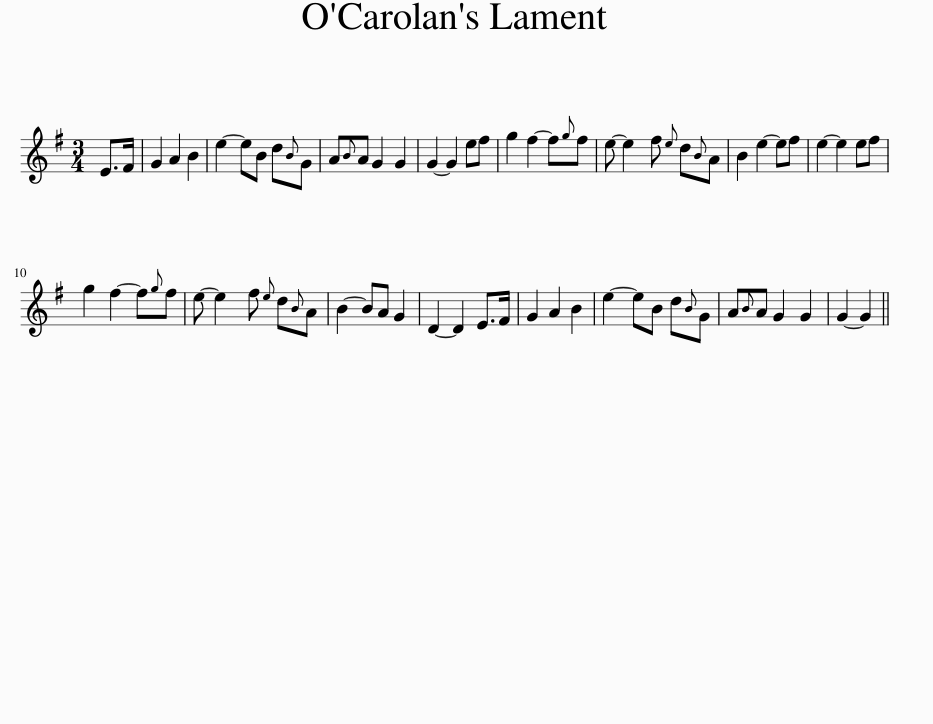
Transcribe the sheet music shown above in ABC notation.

X:1
L:1/8
M:3/4
I:linebreak $
K:G
V:1 treble
V:1
 E>F | G2 A2 B2 | e2- eB d{B}G | A{B}A G2 G2 | G2- G2 ef | %5
 g2 f2- f{g}f | e- e2 f{e} d{B}A | B2 e2- ef | e2- e2 ef |$ g2 f2- f{g}f | %10
 e- e2 f{e} d{B}A | B2- BA G2 | D2- D2 E>F | G2 A2 B2 | e2- eB d{B}G | %15
 A{B}A G2 G2 | G2- G2 || %17
